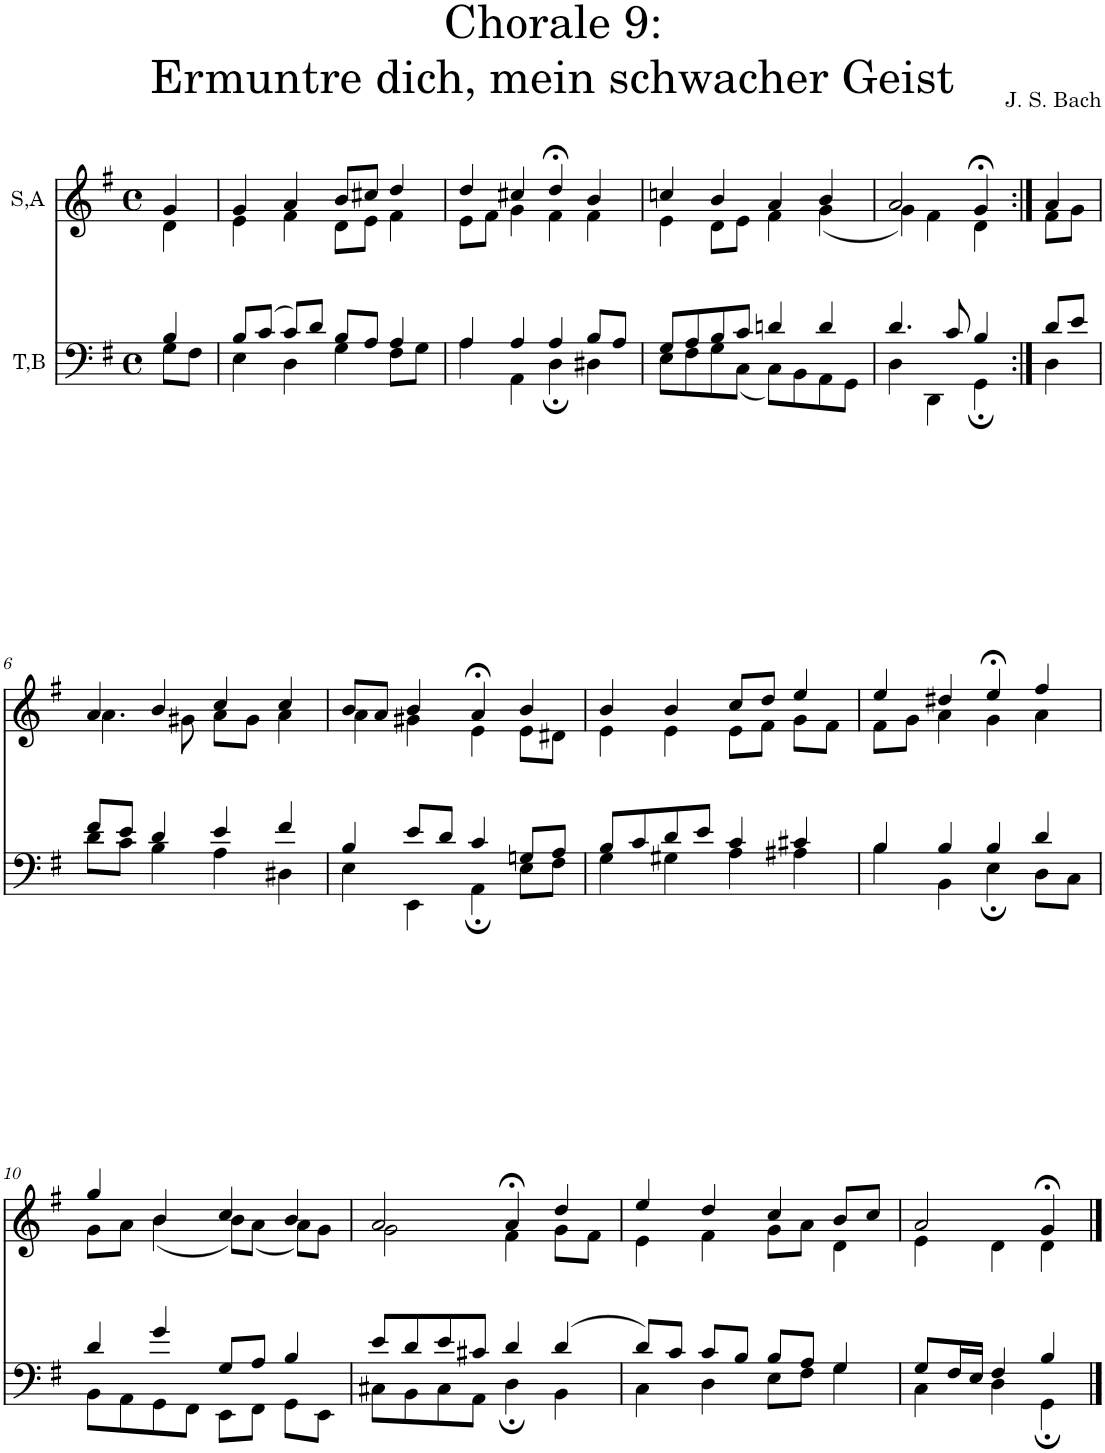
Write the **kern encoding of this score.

**kern	**kern
*part2	*part1
*staff2	*staff1
*I"T,B	*I"S,A
*clefF4	*clefG2
*k[f#]	*k[f#]
*M4/4	*M4/4
*met(c)	*met(c)
=	=
*^	*^
4B/	8G\L	4g/	4d\
.	8F#\J	.	.
=1	=1	=1	=1
8B/L	4E\	4g/	4e\
(>8c/J	.	.	.
8c/L)	4D\	4a/	4f#\
8d/J	.	.	.
8B/L	4G\	8b/L	8d\L
8A/J	.	8cc#X/J	8e\J
4A/	8F#\L	4dd/	4f#\
.	8G\J	.	.
=2	=2	=2	=2
4A/	4A\	4dd/	8e\L
.	.	.	8f#\J
4A/	4AA\	4cc#X/	4g\
4A/	4D;\	4dd;</	4f#\
8B/L	4D#X\	4b/	4f#\
8A/J	.	.	.
=3	=3	=3	=3
8G/L	8E\L	4ccn/	4e\
8A/	8F#\	.	.
8B/	8G\	4b/	8d\L
8c/J	(<8C\J	.	8e\J
4dn/	8C\L)	4a/	4f#\
.	8BB\	.	.
4d/	8AA\	4b/	(<4g\
.	8GG\J	.	.
=154	=154	=154	=154
4.d/	4D\	2a/	4g\)
.	4DD\	.	4f#\
8c/	.	.	.
4B/	4GG;\	4g;</	4d\
=155:|!	=155:|!	=155:|!	=155:|!
8d/L	4D\	4a/	8f#\L
8e/J	.	.	8g\J
!!LO:LB:g=z	!!
=6	=6	=6	=6
8f#/L	8d\L	4a/	4.a\
8e/J	8c\J	.	.
4d/	4B\	4b/	.
.	.	.	8g#X\
4e/	4A\	4cc/	8a\L
.	.	.	8g#\J
4f#/	4D#X\	4cc/	4a\
=7	=7	=7	=7
4B/	4E\	8b/L	4a\
.	.	8a/J	.
8e/L	4EE\	4b/	4g#X\
8d/J	.	.	.
4c/	4AA;\	4a;</	4e\
8Gn/L	8E\L	4b/	8e\L
8A/J	8F#\J	.	8d#X\J
=8	=8	=8	=8
8B/L	4G\	4b/	4e\
8c/	.	.	.
8d/	4G#X\	4b/	4e\
8e/J	.	.	.
4c/	4A\	8cc/L	8e\L
.	.	8dd/J	8f#\J
4c#X/	4A#X\	4ee/	8g\L
.	.	.	8f#\J
=9	=9	=9	=9
4B/	4B\	4ee/	8f#\L
.	.	.	8g\J
4B/	4BB\	4dd#X/	4a\
4B/	4E;\	4ee;</	4g\
4d/	8D\L	4ff#/	4a\
.	8C\J	.	.
!!LO:LB:g=z	!!
=10	=10	=10	=10
4d/	8BB\L	4gg/	8g\L
.	8AA\	.	8a\J
4g/	8GG\	4b/	(<4b\
.	8FF#\J	.	.
8G/L	8EE\L	4cc/	8b\L)
8A/J	8FF#\J	.	(<8a\J
4B/	8GG\L	4b/	8a\L)
.	8EE\J	.	8g\J
=11	=11	=11	=11
8e/L	8C#X\L	2a/	2g\
8d/	8BB\	.	.
8e/	8C#\	.	.
8c#X/J	8AA\J	.	.
4d/	4D;\	4a;</	4f#\
(>4d/	4BB\	4dd/	8g\L
.	.	.	8f#\J
=12	=12	=12	=12
8d/L)	4C\	4ee/	4e\
8c/J	.	.	.
8c/L	4D\	4dd/	4f#\
8B/J	.	.	.
8B/L	8E\L	4cc/	8g\L
8A/J	8F#\J	.	8a\J
4G/	4G\	8b/L	4d\
.	.	8cc/J	.
=13	=13	=13	=13
8G/L	4C\	2a/	4e\
16F#/L	.	.	.
16E/JJ	.	.	.
4F#/	4D\	.	4d\
4B/	4GG;\	4g;</	4d\
*v	*v	*	*
*	*v	*v
==	==
*-	*-
